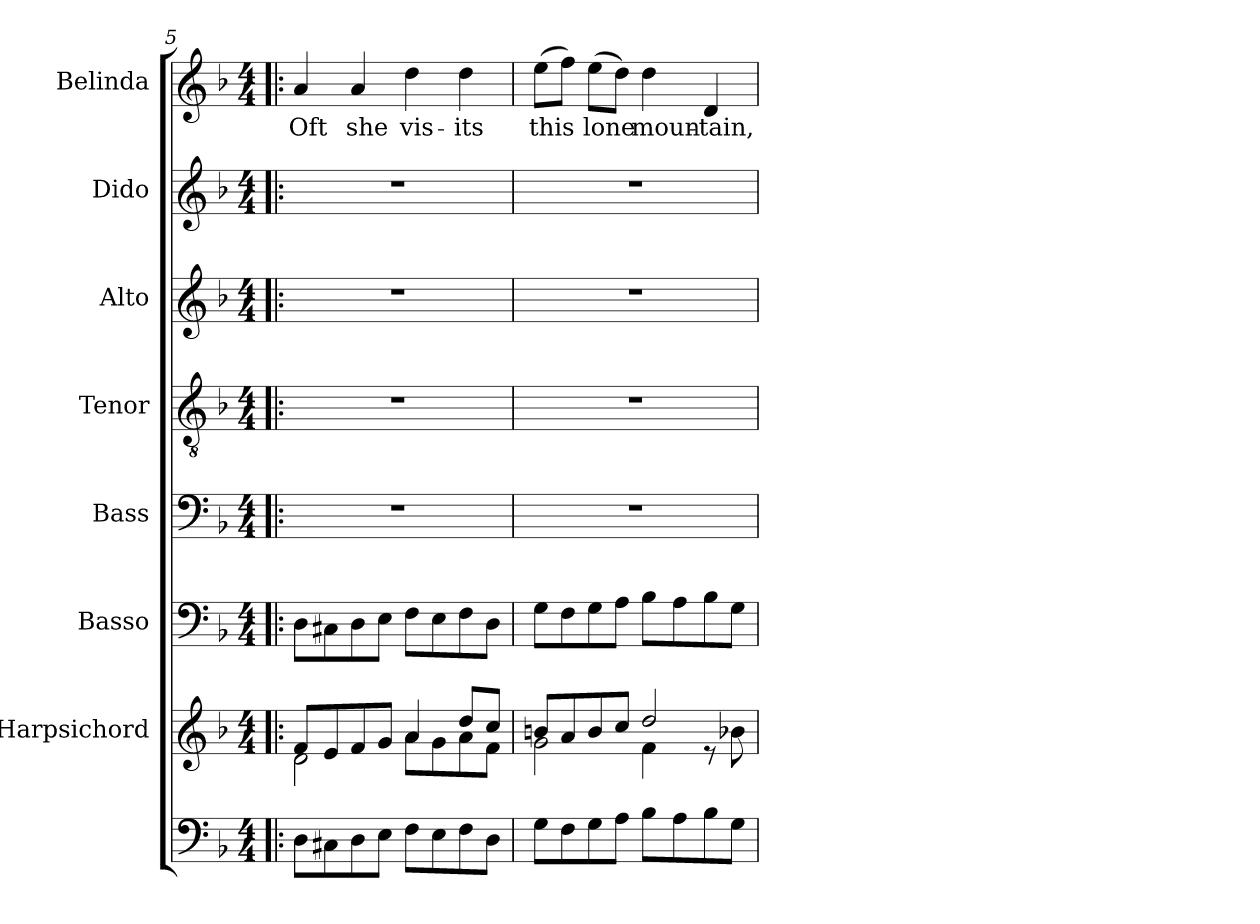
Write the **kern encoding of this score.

**kern	**kern	**kern	**kern	**kern	**kern	**kern	**kern	**text
*part8	*part7	*part6	*part5	*part4	*part3	*part2	*part1	*part1
*staff8	*staff7	*staff6	*staff5	*staff4	*staff3	*staff2	*staff1	*staff1
*	*I"Harpsichord	*I"Basso	*I"Bass	*I"Tenor	*I"Alto	*I"Dido	*I"Belinda	*
*	*	*	*I'B.	*I'T.	*I'A.	*	*	*
!!LO:LB:g=z
*clefF4	*clefG2	*clefF4	*clefF4	*clefGv2	*clefG2	*clefG2	*clefG2	*
*	*	*	*	*ITrd7c12	*	*	*	*
*k[b-]	*k[b-]	*k[b-]	*k[b-]	*k[b-]	*k[b-]	*k[b-]	*k[b-]	*
*F:	*F:	*F:	*F:	*F:	*F:	*F:	*F:	*
*M4/4	*M4/4	*M4/4	*M4/4	*M4/4	*M4/4	*M4/4	*M4/4	*
=5!|:	=5!|:	=5!|:	=5!|:	=5!|:	=5!|:	=5!|:	=5!|:	=5!|:
*	*^	*	*	*	*	*	*	*
!	!	!	!	!	!	!	!	!	!LO:LY:b:color=#000000
8Di\L	8fi/L	2di\	8Di\L	1r	1r	1r	1r	4ai/	Oft
8C#Xi\	8ei/	.	8C#Xi\	.	.	.	.	.	.
!	!	!	!	!	!	!	!	!	!LO:LY:b:color=#000000
8Di\	8fi/	.	8Di\	.	.	.	.	4ai/	she
8Ei\J	8gi/J	.	8Ei\J	.	.	.	.	.	.
!	!	!	!	!	!	!	!	!	!LO:LY:b:color=#000000
8Fi\L	4ai/	8ai\L	8Fi\L	.	.	.	.	4ddi\	vis-
8Ei\	.	8gi\	8Ei\	.	.	.	.	.	.
!	!	!	!	!	!	!	!	!	!LO:LY:b:color=#000000
8Fi\	8ddi/L	8ai\	8Fi\	.	.	.	.	4ddi\	-its
8Di\J	8cci/J	8fi\J	8Di\J	.	.	.	.	.	.
=6	=6	=6	=6	=6	=6	=6	=6	=6	=6
!	!	!	!	!	!	!	!	!	!LO:LY:b:color=#000000
8Gi\L	8bni/L	2gi\	8Gi\L	1r	1r	1r	1r	(8eei\L	this
8Fi\	8ai/	.	8Fi\	.	.	.	.	8ffi\J)	.
!	!	!	!	!	!	!	!	!	!LO:LY:b:color=#000000
8Gi\	8bi/	.	8Gi\	.	.	.	.	(8eei\L	lone
8Ai\J	8cci/J	.	8Ai\J	.	.	.	.	8ddi\J)	.
!	!	!	!	!	!	!	!	!	!LO:LY:b:color=#000000
8B-i\L	2ddi/	4fi\	8B-i\L	.	.	.	.	4ddi\	moun-
8Ai\	.	.	8Ai\	.	.	.	.	.	.
!	!	!	!	!	!	!	!	!	!LO:LY:b:color=#000000
8B-i\	.	8r	8B-i\	.	.	.	.	4di/	-tain,
8Gi\J	.	8b-Xi\	8Gi\J	.	.	.	.	.	.
*	*v	*v	*	*	*	*	*	*	*
=	=	=	=	=	=	=	=	=
*-	*-	*-	*-	*-	*-	*-	*-	*-
